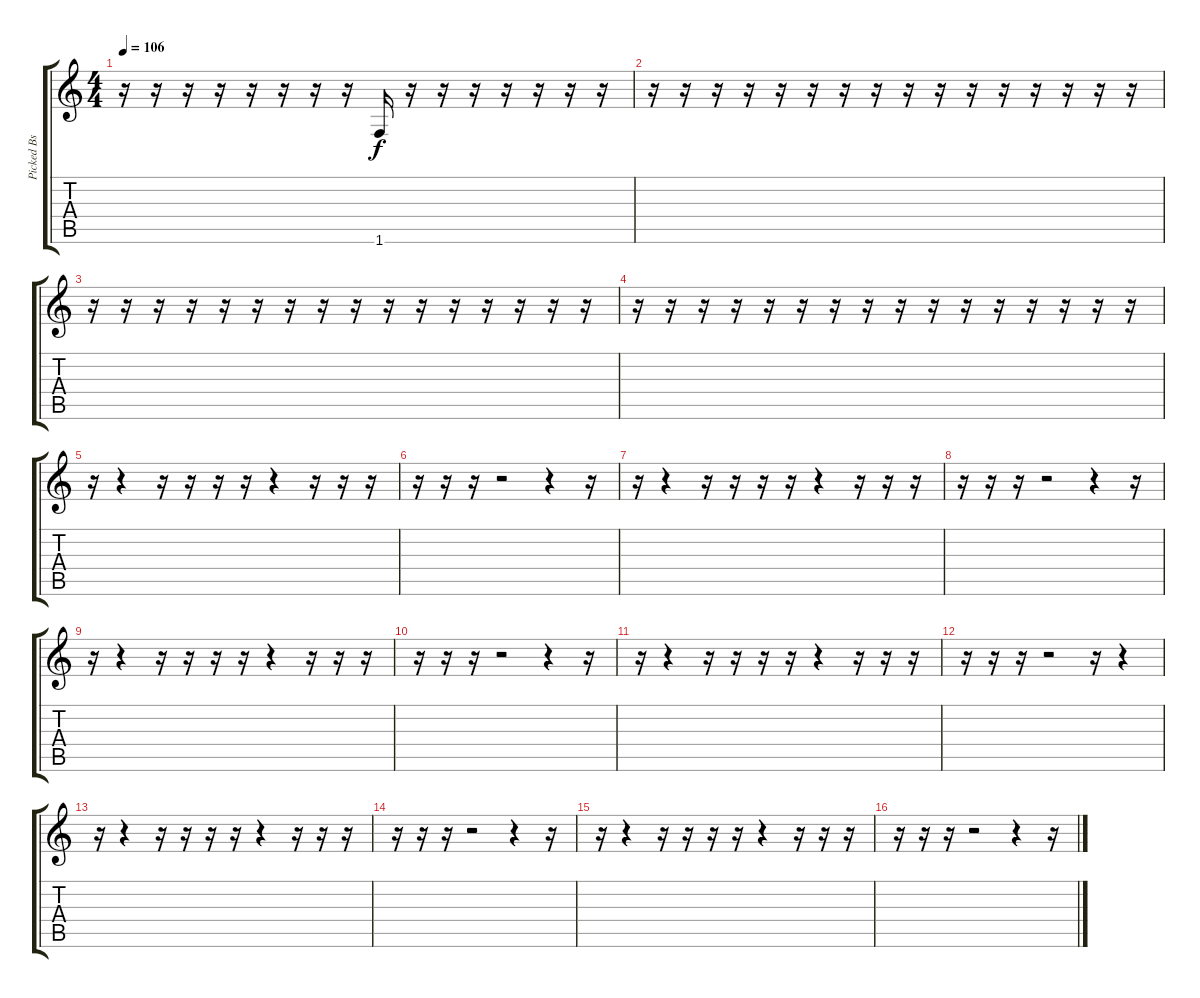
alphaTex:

\track ("Picked Bs" "Picked Bs") {instrument electricbasspick}
\staff {score tabs}
\tuning (E4 B3 G3 D3 A2 E2) {hide}
\ts (4 4)
\tempo 106
\clef g2
\ks c
r.16{dy f} r.16 r.16 r.16 r.16 r.16 r.16 r.16 1.6.16 r.16 r.16 r.16 r.16 r.16 r.16 r.16 |
r.16 r.16 r.16 r.16 r.16 r.16 r.16 r.16 r.16 r.16 r.16 r.16 r.16 r.16 r.16 r.16 |
r.16 r.16 r.16 r.16 r.16 r.16 r.16 r.16 r.16 r.16 r.16 r.16 r.16 r.16 r.16 r.16 |
r.16 r.16 r.16 r.16 r.16 r.16 r.16 r.16 r.16 r.16 r.16 r.16 r.16 r.16 r.16 r.16 |
r.16 r.4 r.16 r.16 r.16 r.16 r.4 r.16 r.16 r.16 |
r.16 r.16 r.16 r.2 r.4 r.16 |
r.16 r.4 r.16 r.16 r.16 r.16 r.4 r.16 r.16 r.16 |
r.16 r.16 r.16 r.2 r.4 r.16 |
r.16 r.4 r.16 r.16 r.16 r.16 r.4 r.16 r.16 r.16 |
r.16 r.16 r.16 r.2 r.4 r.16 |
r.16 r.4 r.16 r.16 r.16 r.16 r.4 r.16 r.16 r.16 |
r.16 r.16 r.16 r.2 r.16 r.4 |
r.16 r.4 r.16 r.16 r.16 r.16 r.4 r.16 r.16 r.16 |
r.16 r.16 r.16 r.2 r.4 r.16 |
r.16 r.4 r.16 r.16 r.16 r.16 r.4 r.16 r.16 r.16 |
r.16 r.16 r.16 r.2 r.4 r.16
